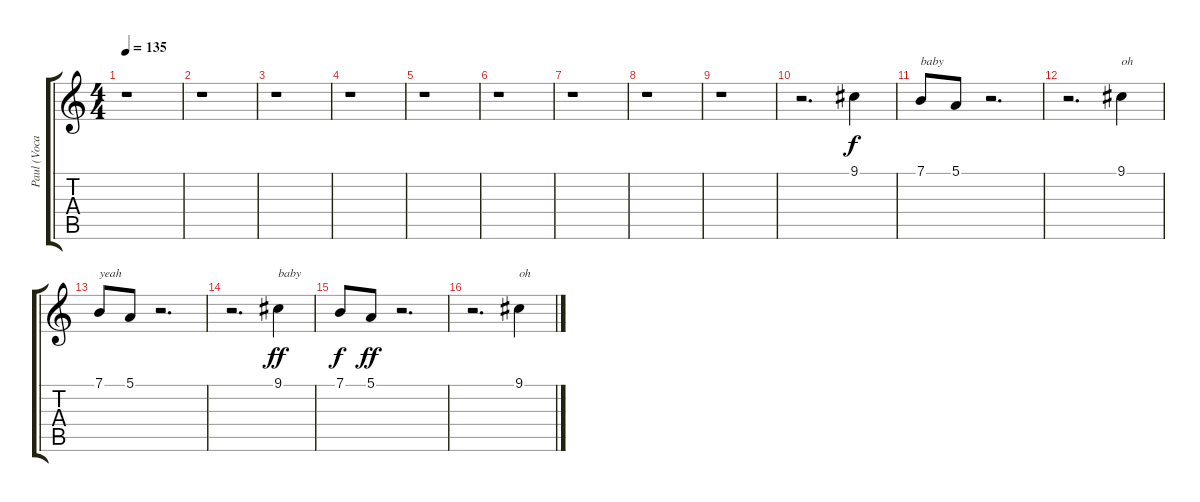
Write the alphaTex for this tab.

\track ("Paul (Vocals)" "Paul (Voca") {instrument lead2sawtooth}
\staff {score tabs}
\tuning (E4 B3 G3 D3 A2 E2) {hide}
\ts (4 4)
\tempo 135
\clef g2
\ks c
r.1{dy f} |
r.1 |
r.1 |
r.1 |
r.1 |
r.1 |
r.1 |
r.1 |
r.1 |
r.2{d} 9.1.4{volume 12} |
7.1.8{txt "baby"} 5.1.8 r.2{d} |
r.2{d} 9.1.4{txt "oh"} |
7.1.8{txt "yeah"} 5.1.8 r.2{d} |
r.2{d} 9.1.4{txt "baby" dy ff} |
7.1.8{dy f} 5.1.8{dy ff} r.2{d} |
r.2{d} 9.1.4{txt "oh"}
